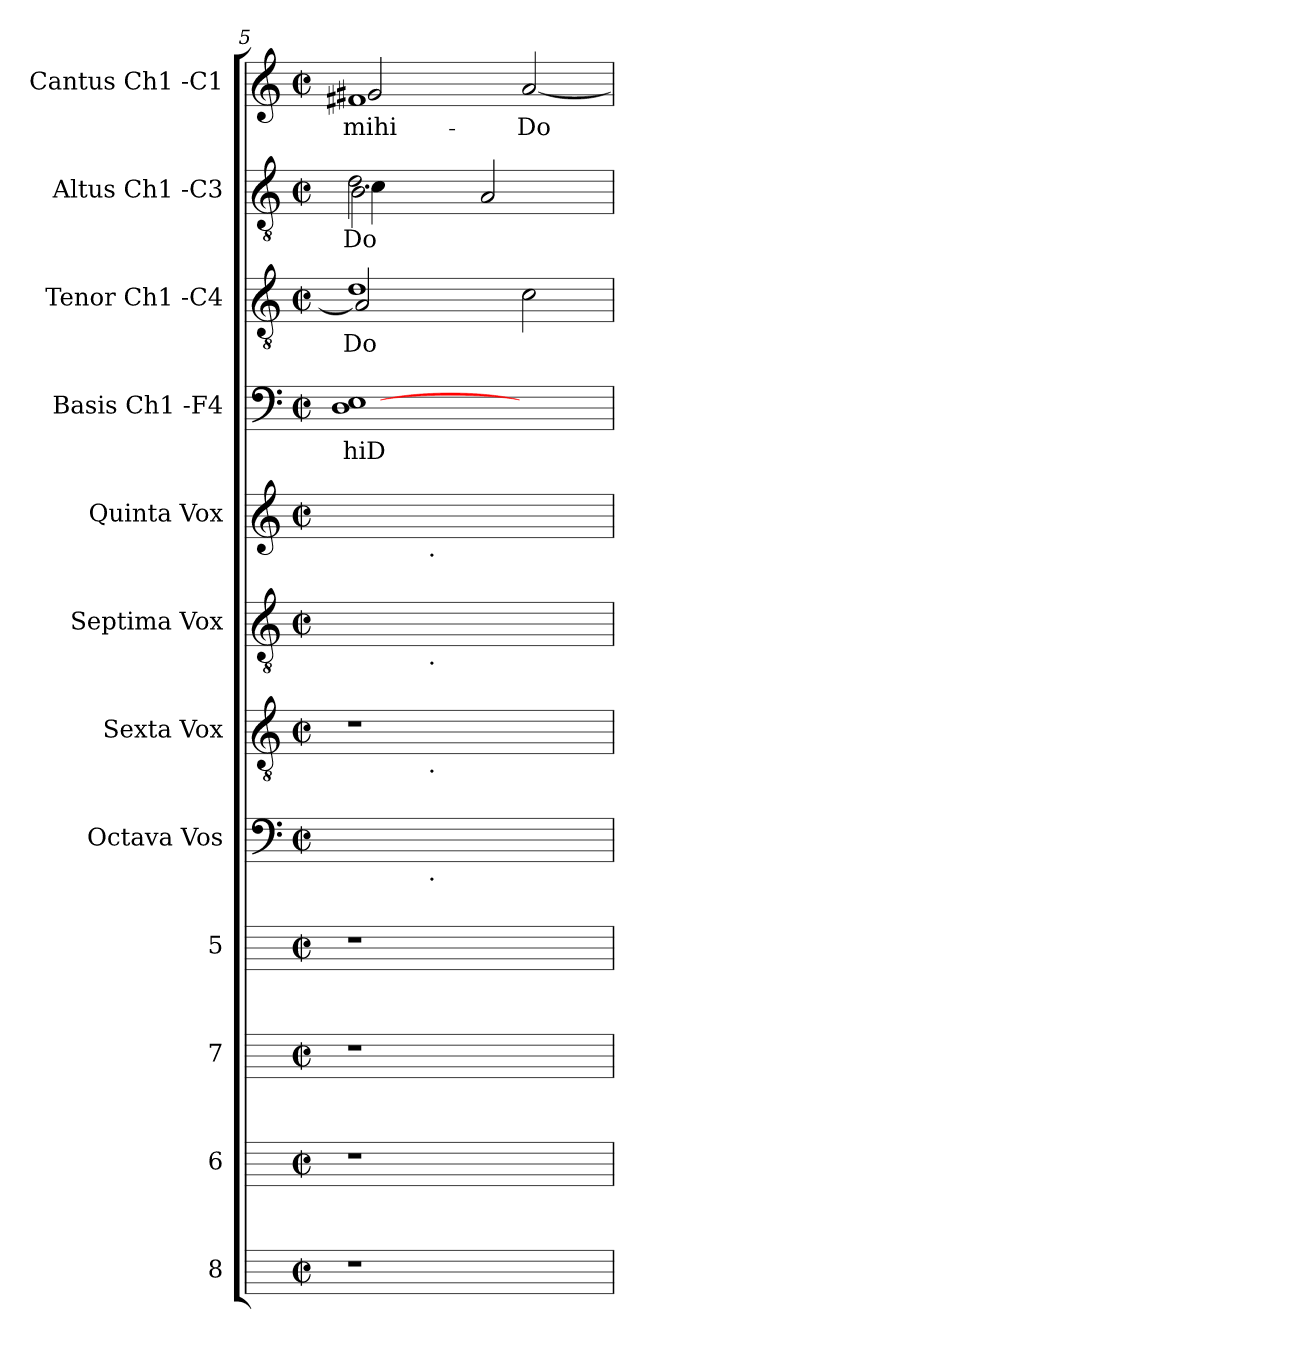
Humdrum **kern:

**kern	**kern	**kern	**kern	**kern	**kern	**kern	**kern	**kern	**text	**kern	**text	**kern	**text	**kern	**text
*part12	*part11	*part10	*part9	*part8	*part7	*part6	*part5	*part4	*part4	*part3	*part3	*part2	*part2	*part1	*part1
*staff12	*staff11	*staff10	*staff9	*staff8	*staff7	*staff6	*staff5	*staff4	*staff4	*staff3	*staff3	*staff2	*staff2	*staff1	*staff1
*I"8	*I"6	*I"7	*I"5	*I"Octava  Vos	*I"Sexta  Vox	*I"Septima  Vox	*I"Quinta  Vox	*I"Basis  Ch1 -F4	*	*I"Tenor  Ch1 -C4	*	*I"Altus  Ch1 -C3	*	*I"Cantus  Ch1 -C1	*
*	*	*	*	*	*	*	*	*I'B	*	*I'T	*	*I'A	*	*I'C	*
*	*	*	*	*clefF4	*clefGv2	*clefGv2	*clefG2	*clefF4	*	*clefGv2	*	*clefGv2	*	*clefG2	*
*k[]	*k[]	*k[]	*k[]	*k[]	*k[]	*k[]	*k[]	*k[]	*	*k[]	*	*k[]	*	*k[]	*
*C:	*C:	*C:	*C:	*C:	*C:	*C:	*C:	*C:	*	*C:	*	*C:	*	*C:	*
*M2/2	*M2/2	*M2/2	*M2/2	*M2/2	*M2/2	*M2/2	*M2/2	*M2/2	*	*M2/2	*	*M2/2	*	*M2/2	*
*met(c|)	*met(c|)	*met(c|)	*met(c|)	*met(c|)	*met(c|)	*met(c|)	*met(c|)	*met(c|)	*	*met(c|)	*	*met(c|)	*	*met(c|)	*
=5	=5	=5	=5	=5	=5	=5	=5	=5	=5	=5	=5	=5	=5	=5	=5
!	!	!	!	!	!	!	!	!	!LO:LY:b:cj	!	!LO:LY:b:cj	!	!LO:LY:b:cj	!	!LO:LY:b:cj
*	*	*	*	*	*^	*	*	*	*	*^	*	*^	*	*^	*
*	*	*	*	*	*	*	*	*	*	*	*	*	*	*	*^	*	*	*	*
1r	1r	1r	1r	4...ryy	1r	4...ryy	4...ryy	4...ryy	1D [>1E	-hiD	1d	2A/]	Do-	2.d\	2B\	4c\	Do-	1f#X	2g#X/	mihi-
.	.	.	.	.	.	.	.	.	.	.	.	.	.	.	.	4ryy	.	.	.	.
!	!	!	!	!	!	!	!	!LO:TX:b:t=.	!	!	!	!	!	!	!	!	!	!	!	!
!	!	!	!	!	!	!	!LO:TX:b:t=.	!	!	!	!	!	!	!	!	!	!	!	!	!
!	!	!	!	!	!	!LO:TX:b:t=.	!	!	!	!	!	!	!	!	!	!	!	!	!	!
!	!	!	!	!LO:TX:b:t=.	!	!	!	!	!	!	!	!	!	!	!	!	!	!	!	!
.	.	.	.	1ryy	.	1ryy	1ryy	1ryy	.	.	.	.	.	.	.	.	.	.	.	.
.	.	.	.	.	.	.	.	.	.	.	.	1ryy	.	.	4ryy	1ryy	.	.	1ryy	.
!	!	!	!	!	!	!	!	!	!	!	!	!	!	!	!	!	!LO:LY:b:cj	!	!	!
.	.	.	.	.	.	.	.	.	.	.	.	.	.	2A/	2.ryy	.	--	.	.	.
!	!	!	!	!	!	!	!	!	!	!	!	!	!LO:LY:b:cj	!	!	!	!	!	!	!LO:LY:b:cj
2ryy	2ryy	2ryy	2ryy	.	2ryy	.	.	.	2ryy	.	2c\	.	--	.	.	.	.	[<2a/	.	-Do-
.	.	.	.	.	.	.	.	.	.	.	.	.	.	4ryy	.	.	.	.	.	.
.	.	.	.	32ryy	.	32ryy	32ryy	32ryy	.	.	.	.	.	.	.	.	.	.	.	.
*	*	*	*	*	*	*	*	*	*	*	*v	*v	*	*	*	*	*	*v	*v	*
*	*	*	*	*	*v	*v	*	*	*	*	*	*	*v	*v	*v	*	*	*
=	=	=	=	=	=	=	=	=	=	=	=	=	=	=	=
*-	*-	*-	*-	*-	*-	*-	*-	*-	*-	*-	*-	*-	*-	*-	*-
